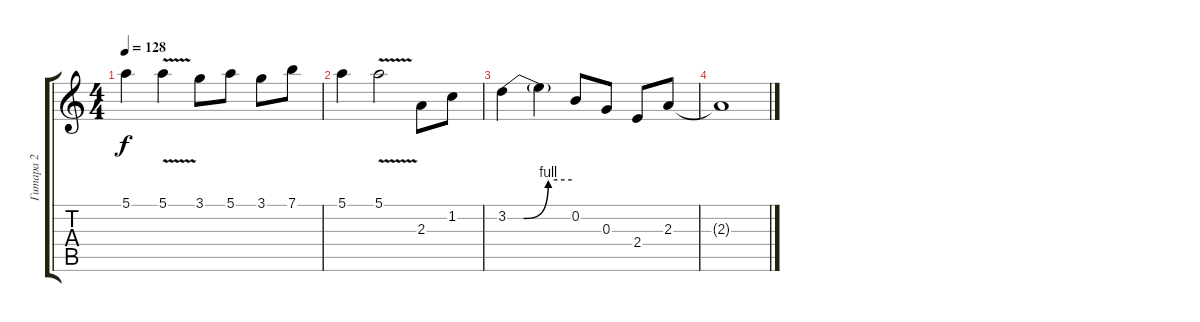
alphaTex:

\track ("Гитара 2" "Гитара 2") {instrument distortionguitar}
\staff {score tabs}
\tuning (E4 B3 G3 D3 A2 E2) {hide}
\ts (4 4)
\tempo 128
\clef g2
\ks c
5.1.4{dy f} 5.1{v}.4 3.1.8 5.1.8 3.1.8 7.1.8 |
5.1.4 5.1{v}.2 2.3.8 1.2.8 |
3.2{be (custom 0 0 15 0 38 4 60 4)}.4 3.2{t}.4 0.2.8 0.3.8 2.4.8 2.3.8 |
2.3{t}.1
